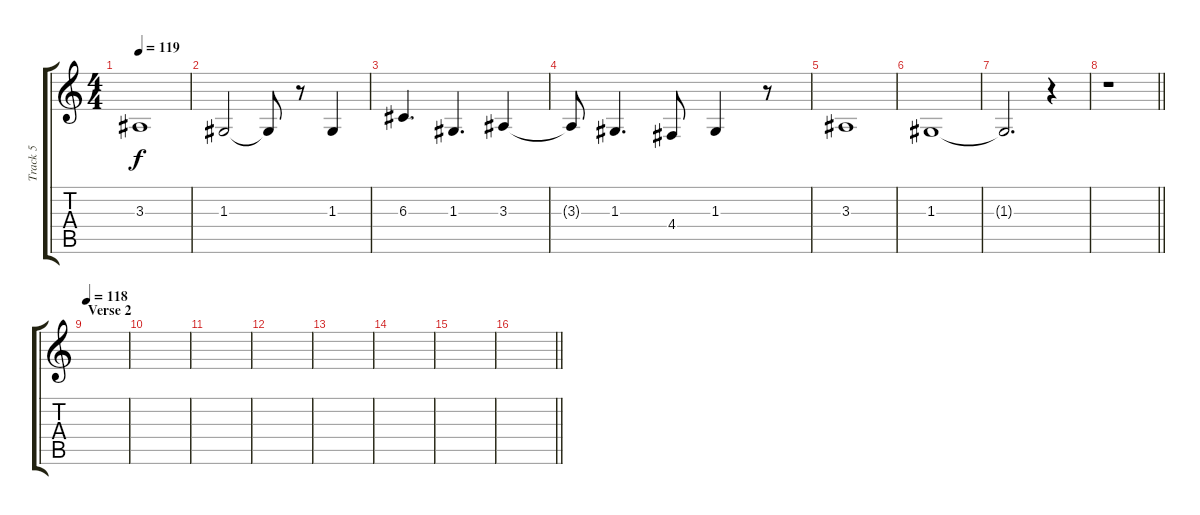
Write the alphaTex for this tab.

\track ("Track 5" "Track 5") {instrument clarinet}
\staff {score tabs}
\tuning (E4 B3 G3 D3 A2 E2) {hide}
\ts (4 4)
\section ("" "")
\tempo 119
\clef g2
\ks c
3.3.1{dy f} |
1.3.2 1.3{t}.8 r.8 1.3.4 |
6.3.4{d} 1.3.4{d} 3.3.4 |
3.3{t}.8 1.3.4{d} 4.4.8 1.3.4 r.8 |
3.3.1 |
1.3.1 |
1.3{t}.2{d} r.4 |
\barLineRight lightlight
r.1 |
\section ("" "Verse 2")
\tempo 118
|
|
|
|
|
|
|
\barLineRight lightlight
